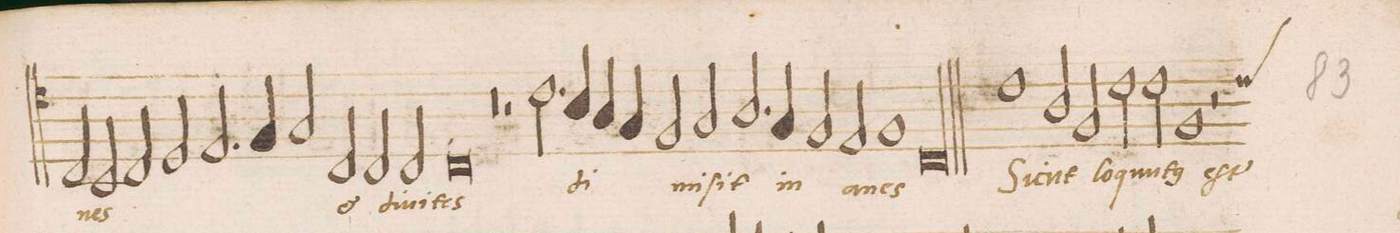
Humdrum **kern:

**kern	**text	**text
*I"BASVS	*	*
*clefC4	*	*
*k[]	*	*
*met(c|)	*	*
*M2/1	*	*
2C/	.	.
2BB/	-nes	.
=116	=116	=116
2C/	.	.
2D/	.	.
2.E/	.	.
4F/	.	.
=117	=117	=117
2G/	.	.
2C/	et	.
2C/	di-	.
2C/	-vi-	.
=118	=118	=118
0C	-tes	.
=119	=119	=119
0r	.	.
=120	=120	=120
2r	.	.
2.c\	.	.
4B/	di-	.
4A/	.	.
4G/	.	.
=121	=121	=121
2F/	.	.
2G/	-mi-	.
2.A/	-ſit	.
4G/	.	.
=122	=122	=122
2F/	in-	.
2E/	.	.
1F	-a-	.
=123	=123	=123
0C	-nes	.
=124||	=124||	=124||
*M2/1	*	*
*met(c|)	*	*
1c	Si-	.
2A/	-cut	.
2F/	lo-	.
=125	=125	=125
2c\	-quu-	.
2c\	-t(us)	.
1F	eſt	.
=126	=126	=126
*custos:c	*	*
2r	.	.
*-	*-	*-
